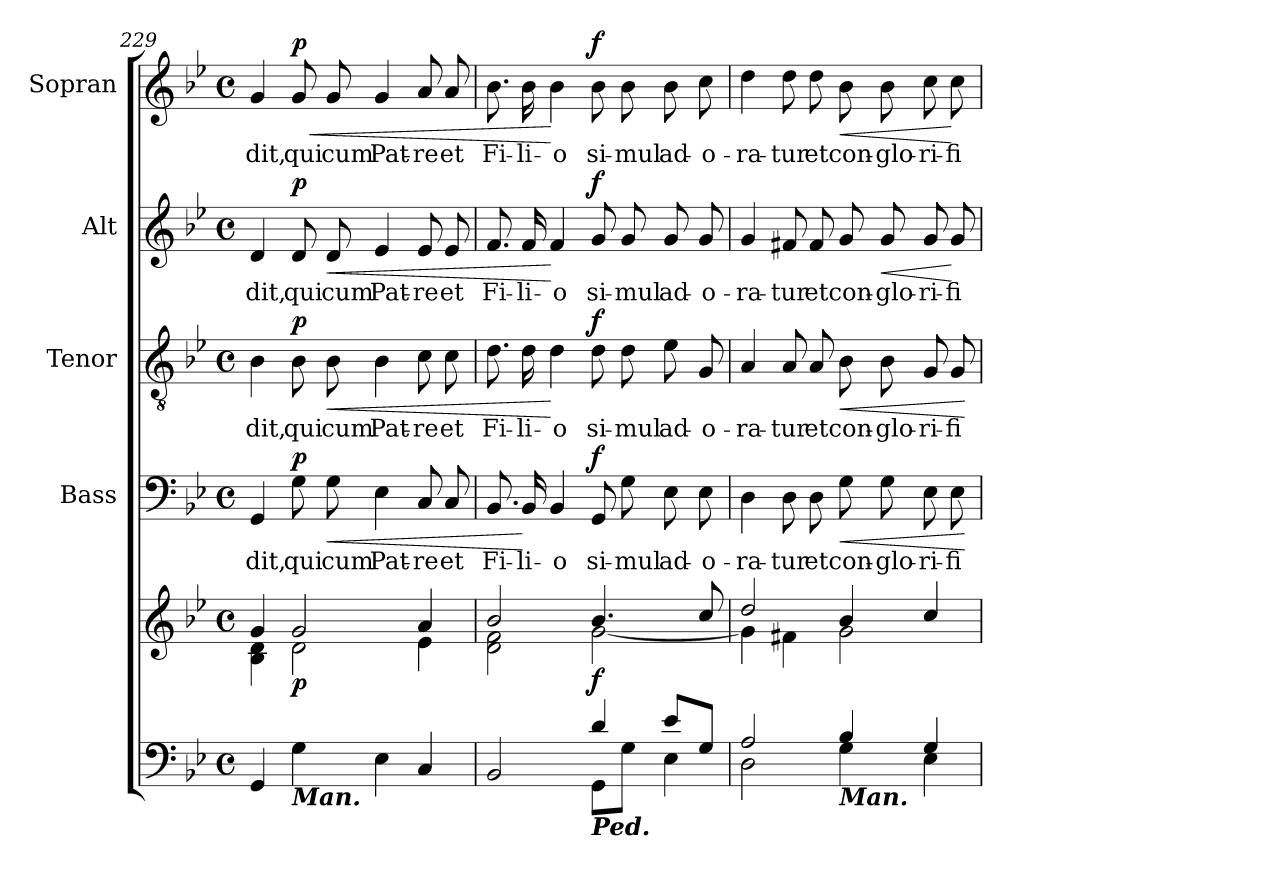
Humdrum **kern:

**kern	**kern	**dynam	**kern	**text	**dynam	**kern	**text	**dynam	**kern	**text	**dynam	**kern	**text	**dynam
*part5	*part5	*part5	*part4	*part4	*part4	*part3	*part3	*part3	*part2	*part2	*part2	*part1	*part1	*part1
*staff6	*staff5	*staff5/6	*staff4	*staff4	*staff4	*staff3	*staff3	*staff3	*staff2	*staff2	*staff2	*staff1	*staff1	*staff1
*	*	*	*I"Bass	*	*	*I"Tenor	*	*	*I"Alt	*	*	*I"Sopran	*	*
*	*	*	*I'B.	*	*	*I'T.	*	*	*I'A.	*	*	*I'S.	*	*
*clefF4	*clefG2	*	*clefF4	*	*	*clefGv2	*	*	*clefG2	*	*	*clefG2	*	*
*k[b-e-]	*k[b-e-]	*	*k[b-e-]	*	*	*k[b-e-]	*	*	*k[b-e-]	*	*	*k[b-e-]	*	*
*B-:	*B-:	*	*B-:	*	*	*B-:	*	*	*B-:	*	*	*B-:	*	*
*M4/4	*M4/4	*	*M4/4	*	*	*M4/4	*	*	*M4/4	*	*	*M4/4	*	*
*met(c)	*met(c)	*	*met(c)	*	*	*met(c)	*	*	*met(c)	*	*	*met(c)	*	*
=229	=229	=229	=229	=229	=229	=229	=229	=229	=229	=229	=229	=229	=229	=229
*	*^	*	*	*	*	*	*	*	*	*	*	*	*	*
!	!	!	!	!	!LO:LY:b	!	!	!LO:LY:b	!	!	!LO:LY:b	!	!	!LO:LY:b	!
4GG/	4g/	4B-\ 4d\	.	4GG/	-dit,	.	4B-\	-dit,	.	4d/	-dit,	.	4g/	-dit,	.
!LO:TX:b:Bi:t=Man.	!	!	!	!	!	!	!	!	!	!	!	!	!	!	!
!	!	!	!LO:DY:b	!	!LO:LY:b	!LO:DY:a	!	!LO:LY:b	!LO:DY:a	!	!LO:LY:b	!LO:DY:a	!	!LO:LY:b	!LO:HP:b
!	!	!	!	!	!	!	!	!	!	!	!	!	!	!	!LO:DY:n=1:a
4G\	2g/	2d\	p	8G\	qui	p	8B-\	qui	p	8d/	qui	p	8g/	qui	< p
!	!	!	!	!	!LO:LY:b	!LO:HP:b	!	!LO:LY:b	!LO:HP:b	!	!LO:LY:b	!LO:HP:b	!	!LO:LY:b	!
.	.	.	.	8G\	cum	<	8B-\	cum	<	8d/	cum	<	8g/	cum	.
!	!	!	!	!	!LO:LY:b	!	!	!LO:LY:b	!	!	!LO:LY:b	!	!	!LO:LY:b	!
4E-\	.	.	.	4E-\	Pat-	.	4B-\	Pat-	.	4e-/	Pat-	.	4g/	Pat-	.
!	!	!	!	!	!LO:LY:b	!	!	!LO:LY:b	!	!	!LO:LY:b	!	!	!LO:LY:b	!
4C/	4a/	4e-\	.	8C/	-re	.	8c\	-re	.	8e-/	-re	.	8a/	-re	.
!	!	!	!	!	!LO:LY:b	!	!	!LO:LY:b	!	!	!LO:LY:b	!	!	!LO:LY:b	!
.	.	.	.	8C/	et	.	8c\	et	.	8e-/	et	.	8a/	et	.
=230	=230	=230	=230	=230	=230	=230	=230	=230	=230	=230	=230	=230	=230	=230	=230
*^	*	*	*	*	*	*	*	*	*	*	*	*	*	*	*
!	!	!	!	!	!	!LO:LY:b	!	!	!LO:LY:b	!	!	!LO:LY:b	!	!	!LO:LY:b	!
2BB-/	2ryy	2b-/	2d\ 2f\	.	8.BB-/	Fi-	.	8.d\	Fi-	.	8.f/	Fi-	.	8.b-\	Fi-	.
!	!	!	!	!	!	!LO:LY:b	!	!	!LO:LY:b	!	!	!LO:LY:b	!	!	!LO:LY:b	!
.	.	.	.	.	16BB-/	-li-	[	16d\	-li-	.	16f/	-li-	.	16b-\	-li-	.
!	!	!	!	!	!	!LO:LY:b	!	!	!LO:LY:b	!	!	!LO:LY:b	!	!	!LO:LY:b	!
.	.	.	.	.	4BB-/	-o	.	4d\	-o	[	4f/	-o	[	4b-\	-o	[
!LO:TX:b:Bi:t=Ped.	!	!	!	!	!	!	!	!	!	!	!	!	!	!	!	!
!	!	!	!	!LO:DY:b	!	!LO:LY:b	!LO:DY:a	!	!LO:LY:b	!LO:DY:a	!	!LO:LY:b	!LO:DY:a	!	!LO:LY:b	!LO:DY:a
4d/	8GG\L	4.b-/	[<2g\	f	8GG/	si-	f	8d\	si-	f	8g/	si-	f	8b-\	si-	f
!	!	!	!	!	!	!LO:LY:b	!	!	!LO:LY:b	!	!	!LO:LY:b	!	!	!LO:LY:b	!
.	8G\J	.	.	.	8G\	-mul	.	8d\	-mul	.	8g/	-mul	.	8b-\	-mul	.
!	!	!	!	!	!	!LO:LY:b	!	!	!LO:LY:b	!	!	!LO:LY:b	!	!	!LO:LY:b	!
8e-/L	4E-\	.	.	.	8E-\	ad-	.	8e-\	ad-	.	8g/	ad-	.	8b-\	ad-	.
!	!	!	!	!	!	!LO:LY:b	!	!	!LO:LY:b	!	!	!LO:LY:b	!	!	!LO:LY:b	!
8G/J	.	8cc/	.	.	8E-\	-o-	.	8G/	-o-	.	8g/	-o-	.	8cc\	-o-	.
!!LO:PB:g=z
=231	=231	=231	=231	=231	=231	=231	=231	=231	=231	=231	=231	=231	=231	=231	=231	=231
!	!	!	!	!	!	!LO:LY:b	!	!	!LO:LY:b	!	!	!LO:LY:b	!	!	!LO:LY:b	!
2A/	2D\	2dd/	4g\]	.	4D\	-ra-	.	4A/	-ra-	.	4g/	-ra-	.	4dd\	-ra-	.
!	!	!	!	!	!	!LO:LY:b	!	!	!LO:LY:b	!	!	!LO:LY:b	!	!	!LO:LY:b	!
.	.	.	4f#X\	.	8D\	-tur	.	8A/	-tur	.	8f#X/	-tur	.	8dd\	-tur	.
!	!	!	!	!	!	!LO:LY:b	!	!	!LO:LY:b	!	!	!LO:LY:b	!	!	!LO:LY:b	!
.	.	.	.	.	8D\	et	.	8A/	et	.	8f#/	et	.	8dd\	et	.
!LO:TX:b:Bi:t=Man.	!	!	!	!	!	!	!	!	!	!	!	!	!	!	!	!
!	!	!	!	!	!	!LO:LY:b	!LO:HP:b	!	!LO:LY:b	!LO:HP:b	!	!LO:LY:b	!	!	!LO:LY:b	!LO:HP:b
4B-/	4G\	4b-/	2g\	.	8G\	con-	<	8B-\	con-	<	8g/	con-	.	8b-\	con-	<
!	!	!	!	!	!	!LO:LY:b	!	!	!LO:LY:b	!	!	!LO:LY:b	!LO:HP:b	!	!LO:LY:b	!
.	.	.	.	.	8G\	-glo-	.	8B-\	-glo-	.	8g/	-glo-	<	8b-\	-glo-	.
!	!	!	!	!	!	!LO:LY:b	!	!	!LO:LY:b	!	!	!LO:LY:b	!	!	!LO:LY:b	!
4G/	4E-\	4cc/	.	.	8E-\	-ri-	.	8G/	-ri-	.	8g/	-ri-	.	8cc\	-ri-	.
!	!	!	!	!	!	!LO:LY:b	!	!	!LO:LY:b	!	!	!LO:LY:b	!	!	!LO:LY:b	!
.	.	.	.	.	8E-\	-fi-	.	8G/	-fi-	.	8g/	-fi-	[	8cc\	-fi-	[
*v	*v	*	*	*	*	*	*	*	*	*	*	*	*	*	*	*
*	*v	*v	*	*	*	*	*	*	*	*	*	*	*	*	*
.	.	.	.	.	[	.	.	[	.	.	.	.	.	.
=	=	=	=	=	=	=	=	=	=	=	=	=	=	=
*-	*-	*-	*-	*-	*-	*-	*-	*-	*-	*-	*-	*-	*-	*-
